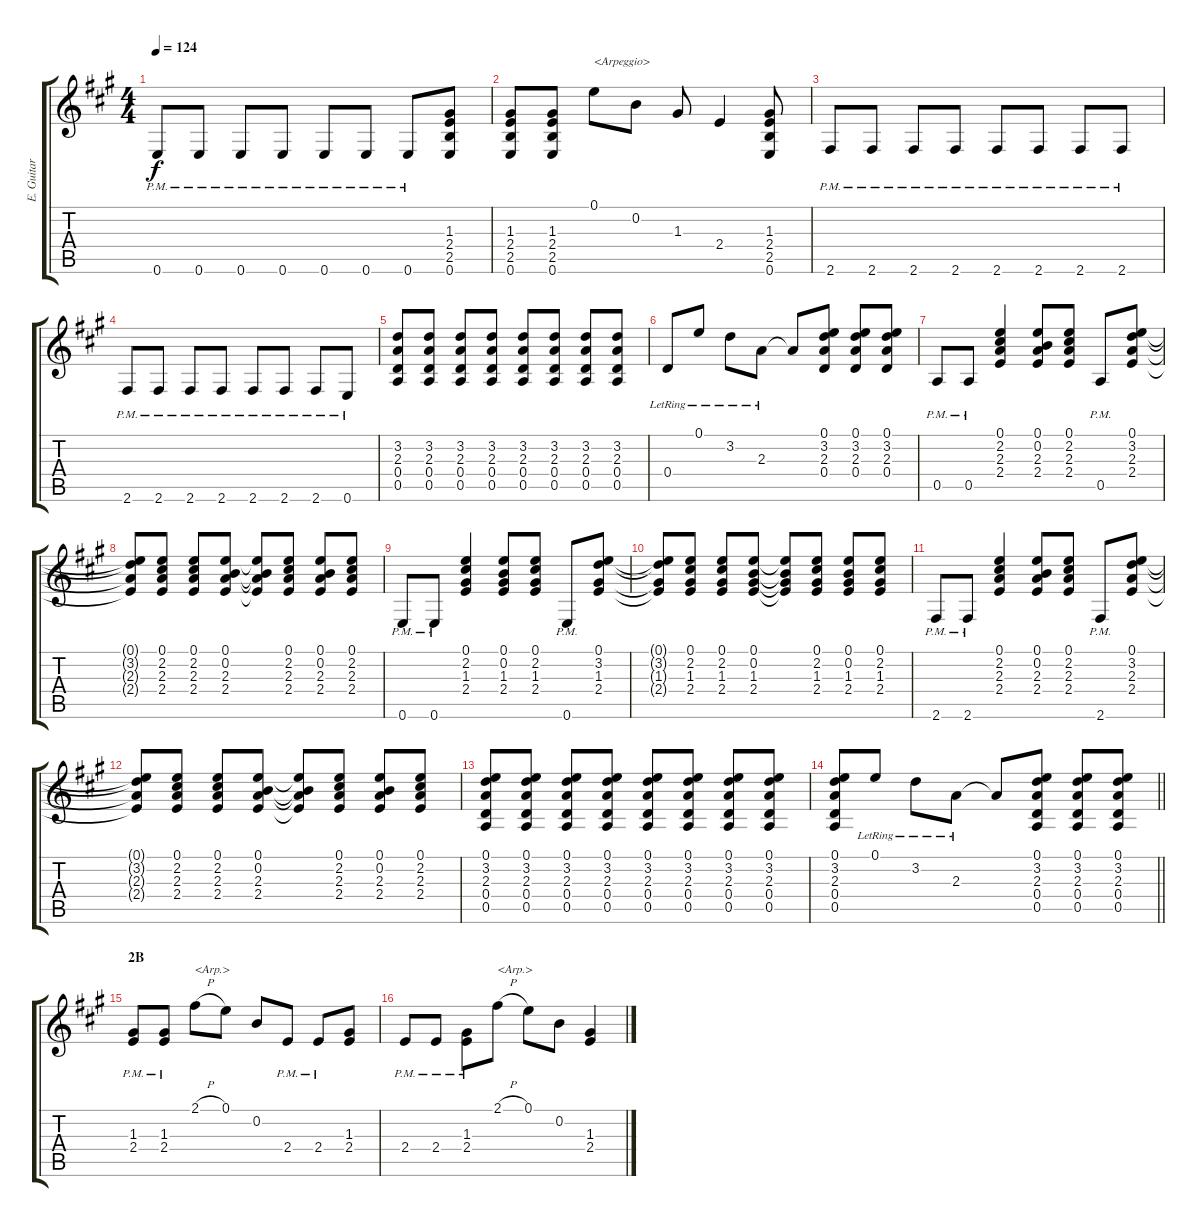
\track ("E. Guitar I" "E. Guitar ") {instrument overdrivenguitar}
\staff {score tabs}
\tuning (E4 B3 G3 D3 A2 E2) {hide}
\ts (4 4)
\tempo 124
\clef g2
\ks a
0.6{pm}.8{dy f} 0.6{pm}.8 0.6{pm}.8 0.6{pm}.8 0.6{pm}.8 0.6{pm}.8 0.6{pm}.8 (1.3 2.4 2.5 0.6).8 |
(1.3 2.4 2.5 0.6).8 (1.3 2.4 2.5 0.6).8 0.1.8{txt "<Arpeggio>"} 0.2.8 1.3.8 2.4.4 (1.3 2.4 2.5 0.6).8 |
2.6{pm}.8 2.6{pm}.8 2.6{pm}.8 2.6{pm}.8 2.6{pm}.8 2.6{pm}.8 2.6{pm}.8 2.6{pm}.8 |
2.6{pm}.8 2.6{pm}.8 2.6{pm}.8 2.6{pm}.8 2.6{pm}.8 2.6{pm}.8 2.6{pm}.8 0.6{pm}.8 |
(3.2 2.3 0.4 0.5).8 (3.2 2.3 0.4 0.5).8 (3.2 2.3 0.4 0.5).8 (3.2 2.3 0.4 0.5).8 (3.2 2.3 0.4 0.5).8 (3.2 2.3 0.4 0.5).8 (3.2 2.3 0.4 0.5).8 (3.2 2.3 0.4 0.5).8 |
0.4{lr}.8 0.1{lr}.8 3.2{lr}.8 2.3{lr}.8 2.3{t}.8 (0.1 3.2 2.3 0.4).8 (0.1 3.2 2.3 0.4).8 (0.1 3.2 2.3 0.4).8 |
0.5{pm}.8 0.5{pm}.8 (0.1 2.2 2.3 2.4).4 (0.1 0.2 2.3 2.4).8 (0.1 2.2 2.3 2.4).8 0.5{pm}.8 (0.1 3.2 2.3 2.4).8 |
(0.1{t} 3.2{t} 2.3{t} 2.4{t}).8 (0.1 2.2 2.3 2.4).8 (0.1 2.2 2.3 2.4).8 (0.1 0.2 2.3 2.4).8 (0.1{t} 0.2{t} 2.3{t} 2.4{t}).8 (0.1 2.2 2.3 2.4).8 (0.1 0.2 2.3 2.4).8 (0.1 2.2 2.3 2.4).8 |
0.6{pm}.8 0.6{pm}.8 (0.1 2.2 1.3 2.4).4 (0.1 0.2 1.3 2.4).8 (0.1 2.2 1.3 2.4).8 0.6{pm}.8 (0.1 3.2 1.3 2.4).8 |
(0.1{t} 3.2{t} 1.3{t} 2.4{t}).8 (0.1 2.2 1.3 2.4).8 (0.1 2.2 1.3 2.4).8 (0.1 0.2 1.3 2.4).8 (0.1{t} 0.2{t} 1.3{t} 2.4{t}).8 (0.1 2.2 1.3 2.4).8 (0.1 0.2 1.3 2.4).8 (0.1 2.2 1.3 2.4).8 |
2.6{pm}.8 2.6{pm}.8 (0.1 2.2 2.3 2.4).4 (0.1 0.2 2.3 2.4).8 (0.1 2.2 2.3 2.4).8 2.6{pm}.8 (0.1 3.2 2.3 2.4).8 |
(0.1{t} 3.2{t} 2.3{t} 2.4{t}).8 (0.1 2.2 2.3 2.4).8 (0.1 2.2 2.3 2.4).8 (0.1 0.2 2.3 2.4).8 (0.1{t} 0.2{t} 2.3{t} 2.4{t}).8 (0.1 2.2 2.3 2.4).8 (0.1 0.2 2.3 2.4).8 (0.1 2.2 2.3 2.4).8 |
(0.1 3.2 2.3 0.4 0.5).8 (0.1 3.2 2.3 0.4 0.5).8 (0.1 3.2 2.3 0.4 0.5).8 (0.1 3.2 2.3 0.4 0.5).8 (0.1 3.2 2.3 0.4 0.5).8 (0.1 3.2 2.3 0.4 0.5).8 (0.1 3.2 2.3 0.4 0.5).8 (0.1 3.2 2.3 0.4 0.5).8 |
\barLineRight lightlight
(0.1 3.2 2.3 0.4 0.5).8 0.1{lr}.8 3.2{lr}.8 2.3{lr}.8 2.3{t}.8 (0.1 3.2 2.3 0.4 0.5).8 (0.1 3.2 2.3 0.4 0.5).8 (0.1 3.2 2.3 0.4 0.5).8 |
\section ("" "2B")
(1.3{pm} 2.4{pm}).8 (1.3{pm} 2.4{pm}).8 2.1{h}.8{txt "<Arp.>"} 0.1.8 0.2.8 2.4{pm}.8 2.4{pm}.8 (1.3 2.4).8 |
2.4{pm}.8 2.4{pm}.8 (1.3{pm} 2.4{pm}).8 2.1{h}.8{txt "<Arp.>"} 0.1.8 0.2.8 (1.3 2.4).4
